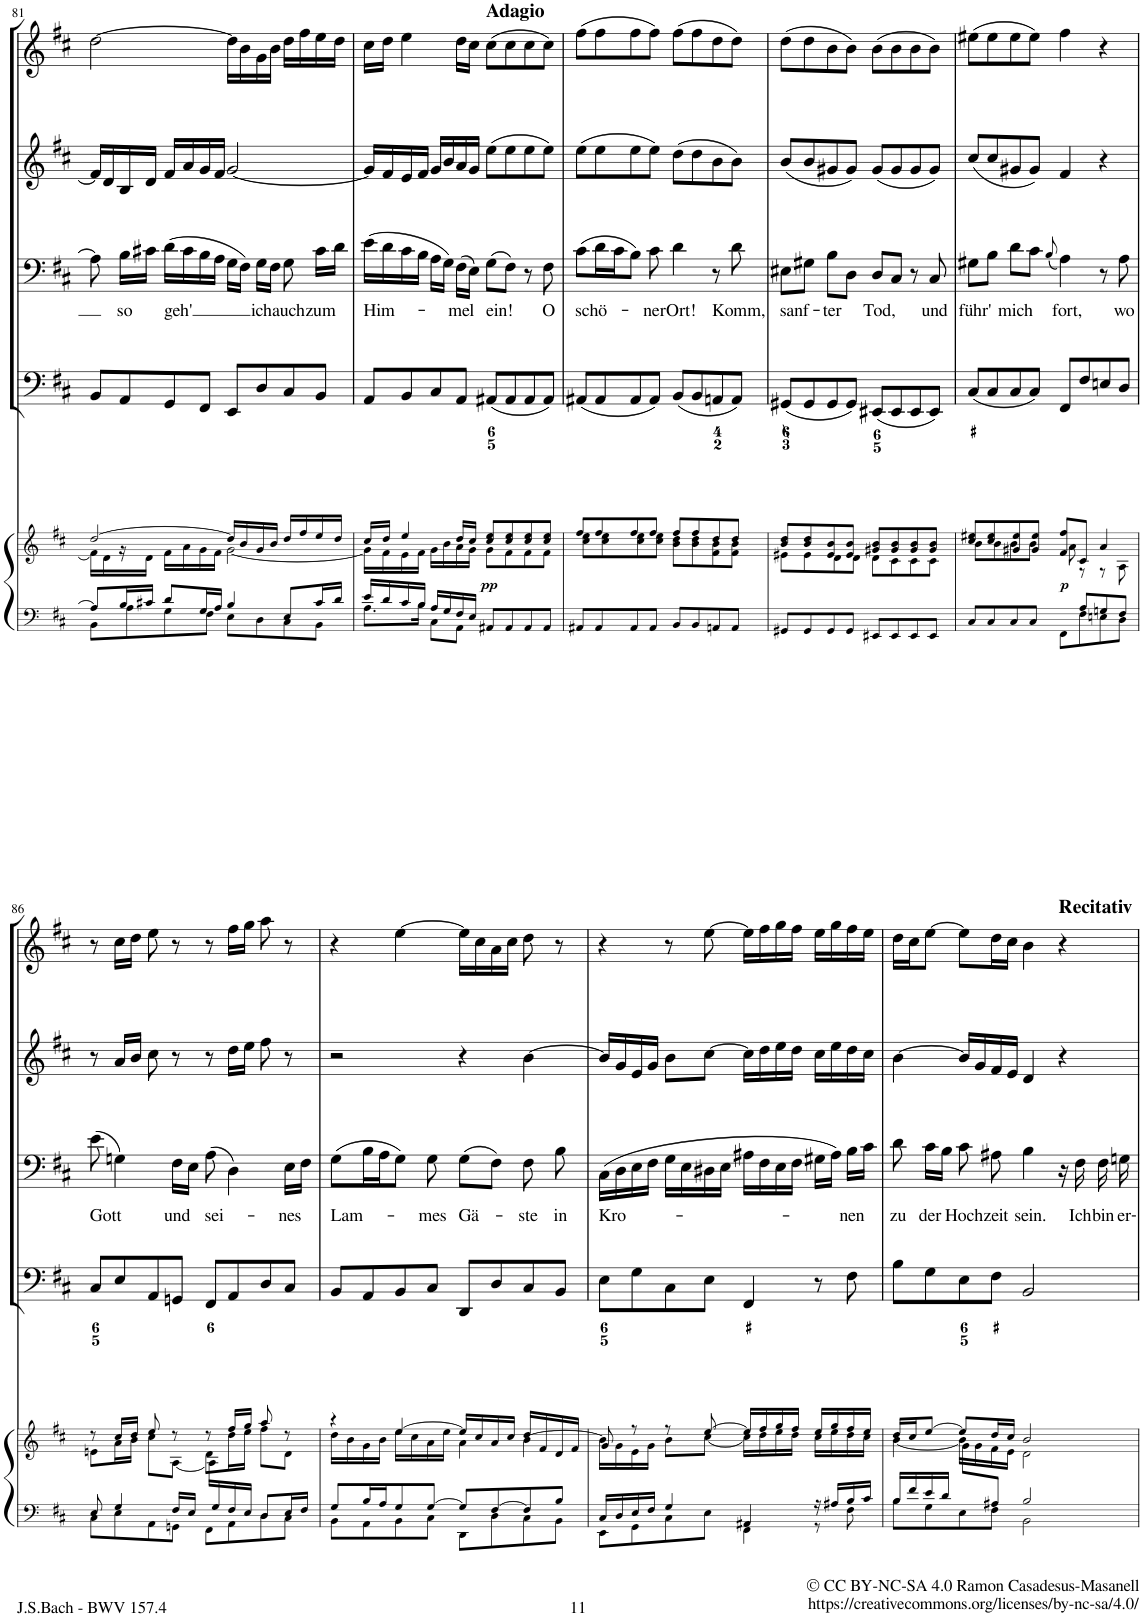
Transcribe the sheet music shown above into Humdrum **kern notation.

**kern	**kern	**dynam	**kern	**kern	**text	**kern	**kern
*part5	*part5	*part5	*part4	*part3	*part3	*part2	*part1
*staff6	*staff5	*staff5/6	*staff4	*staff3	*staff3	*staff2	*staff1
*I"Piano reduction	*	*	*I"Continuo	*I"Basso	*	*I"Violino	*I"Flauto Traverso
*I'Pno	*	*	*	*	*	*I'Vln	*I'Fl
!!LO:PB:g=z
*clefF4	*clefG2	*	*clefF4	*clefF4	*	*clefG2	*clefG2
*k[f#c#]	*k[f#c#]	*	*k[f#c#]	*k[f#c#]	*	*k[f#c#]	*k[f#c#]
*M4/4	*M4/4	*	*M4/4	*M4/4	*	*M4/4	*M4/4
*met(c)	*met(c)	*	*met(c)	*met(c)	*	*met(c)	*met(c)
=81	=81	=81	=81	=81	=81	=81	=81
*^	*^	*	*	*	*	*	*
8A/L]	8BB\L	[2dd/	16f#\LL]	.	8BB/L	8A\]	.	16f#/LL]	[2dd\
.	.	.	16d\	.	.	.	.	16d/	.
!	!	!	!	!	!	!	!LO:LY:b	!	!
16B/L	8A\	.	16r	.	8AA/	16B\LL	so	16B/	.
16c#X/JJ	.	.	16d\JJ	.	.	16c#X\JJ	.	16d/JJ	.
!	!	!	!	!	!	!	!LO:LY:b	!	!
8d/L	8G\	.	16f#\LL	.	8GG/	(16d\LL	geh'	16f#/LL	.
.	.	.	16a\	.	.	16c#\	.	16a/	.
16G/L	8F#\J	.	16g\	.	8FF#/J	16B\	.	16g/	.
16A/JJ	.	.	16f#\JJ	.	.	16A\JJ	.	16f#/JJ	.
4B/	8E\L	16dd/LL]	[2g\	.	8EE/L	16G\LL	.	[2g/	16dd\LL]
.	.	16b/	.	.	.	16F#\JJ)	.	.	16b\
!	!	!	!	!	!	!	!LO:LY:b	!	!
.	8D\	16g/	.	.	8D/	16G\LL	ich	.	16g\
.	.	16b/JJ	.	.	.	16F#\JJ	.	.	16b\JJ
!	!	!	!	!	!	!	!LO:LY:b	!	!
8E/L	8C#\	16dd/LL	.	.	8C#/	8G\	auch	.	16dd\LL
.	.	16ff#/	.	.	.	.	.	.	16ff#\
!	!	!	!	!	!	!	!LO:LY:b	!	!
16c#/L	8BB\J	16ee/	.	.	8BB/J	16c#\LL	zum	.	16ee\
16d/JJ	.	16dd/JJ	.	.	.	16d\JJ	.	.	16dd\JJ
=82	=82	=82	=82	=82	=82	=82	=82	=82	=82
!	!	!	!	!	!	!	!LO:LY:b	!	!
16e/LL	8.A\L	16cc#/LL	16g\LL]	.	8AA/L	(16e\LL	Him-	16g/LL]	16cc#\LL
16d/	.	16dd/JJ	16f#\	.	.	16d\	.	16f#/	16dd\JJ
16c#/	.	4ee/	16e\	.	8BB/	16c#\	.	16e/	4ee\
16B/JJ	16B\Jk	.	16f#\JJ	.	.	16B\JJ	.	16f#/JJ	.
16A/LL	8C#\L	.	16g\LL	.	8C#/	16A\LL	.	16g/LL	.
16G/	.	.	16b\	.	.	16G\JJ)	.	16b/	.
!	!	!	!	!	!	!	!LO:LY:b	!	!
16F#/	8AA\J	16dd/LL	16a\	.	8AA/J	(16F#\LL	-mel	16a/	16dd\LL
16E/JJ	.	16cc#/JJ	16g\JJ	.	.	16E\JJ)	.	16g/JJ	16cc#\JJ
!	!	!	!	!	!	!	!	!	!LO:TX:a:B:t=Adagio
!	!	!	!	!LO:DY:b	!	!	!LO:LY:b	!	!
8AA#X/L	2ryy	8cc#/ 8ee/L	8g\L	pp	(8AA#X/L	(8G\L	ein!	(8ee\L	(8cc#\L
8AA#/	.	8cc#/ 8ee/	8f#\	.	8AA#/	8F#\J)	.	8ee\	8cc#\
8AA#/	.	8cc#/ 8ee/	8f#\	.	8AA#/	8r	.	8ee\	8cc#\
!	!	!	!	!	!	!	!LO:LY:b	!	!
8AA#/J	.	8cc#/ 8ee/J	8f#\J	.	8AA#/J)	8F#\	O	8ee\J)	8cc#\J)
*v	*v	*	*	*	*	*	*	*	*
=83	=83	=83	=83	=83	=83	=83	=83	=83
!	!	!	!	!	!	!LO:LY:b	!	!
8AA#X/L	8ff#/L	8cc#\ 8ee\L	.	(8AA#X/L	(8c#\L	schö-	(8ee\L	(8ff#\L
8AA#/	8ff#/	8cc#\ 8ee\	.	8AA#/	16d\L	.	8ee\	8ff#\
.	.	.	.	.	16c#\J	.	.	.
8AA#/	8ff#/	8cc#\ 8ee\	.	8AA#/	8B\J)	.	8ee\	8ff#\
!	!	!	!	!	!	!LO:LY:b	!	!
8AA#/J	8ff#/J	8cc#\ 8ee\J	.	8AA#/J)	8c#\	-ner	8ee\J)	8ff#\J)
!	!	!	!	!	!	!LO:LY:b	!	!
8BB/L	8ff#/L	8b\ 8dd\L	.	(8BB/L	4d\	Ort!	(8dd\L	(8ff#\L
8BB/	8ff#/	8b\ 8dd\	.	8BB/	.	.	8dd\	8ff#\
8AAn/	8dd/	8f#\ 8b\	.	8AAn/	8r	.	8b\	8dd\
!	!	!	!	!	!	!LO:LY:b	!	!
8AA/J	8dd/J	8f#\ 8b\J	.	8AA/J)	8d\	Komm,	8b\J)	8dd\J)
=84	=84	=84	=84	=84	=84	=84	=84	=84
!	!	!	!	!	!	!LO:LY:b	!	!
8GG#X/L	8b/ 8dd/L	8e#X\L	.	(8GG#X/L	8E#X\L	sanf-	(8b/L	(8dd\L
8GG#/	8b/ 8dd/	8e#\	.	8GG#/	8G#X\J	.	8b/	8dd\
!	!	!	!	!	!	!LO:LY:b	!	!
8GG#/	8e#/ 8b/	8d\	.	8GG#/	8B\L	-ter	8g#X/	8b\
8GG#/J	8e#/ 8b/J	8d\J	.	8GG#/J)	8D\J	.	8g#/J)	8b\J)
!	!	!	!	!	!	!LO:LY:b	!	!
8EE#X/L	8g#X/ 8b/L	8d\L	.	(8EE#X/L	8D/L	Tod,	(8g#/L	(8b\L
8EE#/	8g#/ 8b/	8c#\	.	8EE#/	8C#/J	.	8g#/	8b\
8EE#/	8g#/ 8b/	8c#\	.	8EE#/	8r	.	8g#/	8b\
!	!	!	!	!	!	!LO:LY:b	!	!
8EE#/J	8g#/ 8b/J	8c#\J	.	8EE#/J)	8C#/	und	8g#/J)	8b\J)
=85	=85	=85	=85	=85	=85	=85	=85	=85
*^	*	*	*	*	*	*	*	*
!	!	!	!	!	!	!	!LO:LY:b	!	!
8C#/L	2ryy	8cc#/ 8ee#X/L	8b\L	.	(8C#/L	8G#X\L	führ'	(8cc#/L	(8ee#X\L
8C#/	.	8cc#/ 8ee#/	8b\	.	8C#/	8B\J	.	8cc#/	8ee#\
!	!	!	!	!	!	!	!LO:LY:b	!	!
8C#/	.	8g#X/ 8ee#/	8b\	.	8C#/	8d\L	mich	8g#X/	8ee#\
8C#/J	.	8g#/ 8ee#/J	8b\J	.	8C#/J)	8c#\J	.	8g#/J)	8ee#\J)
.	.	.	.	.	.	(8qB/	.	.	.
!	!	!	!	!LO:DY:b	!	!	!LO:LY:b	!	!
8ryy	8FF#\L	8f#/ 8ff#/L	8a\	p	8FF#/L	4A\)	fort,	4f#/	4ff#\
8A/L	8F#\	8c#/J	8r	.	8F#/	.	.	.	.
8Gn/	8En\	4a/	8r	.	8En/	8r	.	4r	4r
!	!	!	!	!	!	!	!LO:LY:b	!	!
8F#/J	8D\J	.	8A\	.	8D/J	8A\	wo	.	.
!!LO:LB:g=z
=86	=86	=86	=86	=86	=86	=86	=86	=86	=86
*	*	*	*^	*	*	*	*	*	*
!	!	!	!	!	!	!	!	!LO:LY:b	!	!
8E/	8C#\L	8r	8en\L	2ryy	.	8C#/L	(8e\	Gott	8r	8r
4G/	8E\	16cc#/LL	16a\L	.	.	8E/	4Gn\)	.	16a/LL	16cc#\LL
.	.	16dd/JJ	16b\JJ	.	.	.	.	.	16b/JJ	16dd\JJ
.	8AA\	8ee/	8cc#\L	.	.	8AA/	.	.	8cc#\	8ee\
!	!	!	!	!	!	!	!	!LO:LY:b	!	!
16F#/LL	8GGn\J	8r	[8A\J	.	.	8GGn/J	16F#\LL	und	8r	8r
16E/JJ	.	.	.	.	.	.	16E\JJ	.	.	.
!	!	!	!	!	!	!	!	!LO:LY:b	!	!
16ryy	8FF#\L	8r	8d\L	16A\LL]	.	8FF#/L	(8A\	sei-	8r	8r
16G/	.	.	.	4..ryy	.	.	.	.	.	.
16F#/	8AA\	16ff#/LL	16dd\L	.	.	8AA/	4D\)	.	16dd\LL	16ff#\LL
16E/JJ	.	16gg/JJ	16ee\JJ	.	.	.	.	.	16ee\JJ	16gg\JJ
8D/L	8D\	8aa/	8ff#\L	.	.	8D/	.	.	8ff#\	8aa\
!	!	!	!	!	!	!	!	!LO:LY:b	!	!
16E/L	8C#\J	8r	8d\J	.	.	8C#/J	16E\LL	-nes	8r	8r
16F#/JJ	.	.	.	.	.	.	16F#\JJ	.	.	.
*	*	*	*v	*v	*	*	*	*	*	*
=87	=87	=87	=87	=87	=87	=87	=87	=87	=87
!	!	!	!	!	!	!	!LO:LY:b	!	!
8G/L	8BB\L	4r	16dd\LL	.	8BB/L	(8G\L	Lam-	2r	4r
.	.	.	16b\	.	.	.	.	.	.
16B/L	8AA\	.	16g\	.	8AA/	16B\L	.	.	.
16A/J	.	.	16b\JJ	.	.	16A\J	.	.	.
8G/	8BB\	[4ee/	16ee\LL	.	8BB/	8G\J)	.	.	[4ee\
.	.	.	16cc#\	.	.	.	.	.	.
!	!	!	!	!	!	!	!LO:LY:b	!	!
[8G/J	8C#\J	.	16a\	.	8C#/J	8G\	-mes	.	.
.	.	.	16ee\JJ	.	.	.	.	.	.
!	!	!	!	!	!	!	!LO:LY:b	!	!
8G/L]	8DD\L	16ee/LL]	4a\	.	8DD/L	(8G\L	Gä-	4r	16ee\LL]
.	.	16cc#/	.	.	.	.	.	.	16cc#\
[8F#/	8D\	16a/	.	.	8D/	8F#\J)	.	.	16a\
.	.	16cc#/JJ	.	.	.	.	.	.	16cc#\JJ
!	!	!	!	!	!	!	!LO:LY:b	!	!
8F#/]	8C#\	16dd/LL	[>4b\	.	8C#/	8F#\	-ste	[4b\	8dd\
.	.	16f#/	.	.	.	.	.	.	.
!	!	!	!	!	!	!	!LO:LY:b	!	!
8B/J	8BB\J	16d/	.	.	8BB/J	8B\	in	.	8r
.	.	16f#/JJ	.	.	.	.	.	.	.
=88	=88	=88	=88	=88	=88	=88	=88	=88	=88
!	!	!	!	!	!	!	!LO:LY:b	!	!
16C#/LL	8EE\L	8g/	16b\LL]	.	8E\L	(16C#\LL	Kro-	16b/LL]	4r
16D/	.	.	16g\	.	.	16D\	.	16g/	.
16E/	8GG\	8r	16e\	.	8G\	16E\	.	16e/	.
16F#/JJ	.	.	16g\JJ	.	.	16F#\JJ	.	16g/JJ	.
4G/	8C#\	8r	8b\L	.	8C#\	16G\LL	.	8b\L	8r
.	.	.	.	.	.	16E\	.	.	.
.	8E\J	[8ee/	[8cc#\J	.	8E\J	16D#X\	.	[8cc#\J	[8ee\
.	.	.	.	.	.	16E\JJ	.	.	.
4AA#X/	4FF#\	16ee/LL]	16cc#\LL]	.	4FF#/	16A#X\LL	.	16cc#\LL]	16ee\LL]
.	.	16ff#/	16dd\	.	.	16F#\	.	16dd\	16ff#\
.	.	16gg/	16ee\	.	.	16E\	.	16ee\	16gg\
.	.	16ff#/JJ	16dd\JJ	.	.	16F#\JJ	.	16dd\JJ	16ff#\JJ
16r	8r	16ee/LL	16cc#\LL	.	8r	16G#X\LL	.	16cc#\LL	16ee\LL
16A#X/LL	.	16gg/	16ee\	.	.	16A#\JJ)	.	16ee\	16gg\
!	!	!	!	!	!	!	!LO:LY:b	!	!
16B/	8F#\	16ff#/	16dd\	.	8F#\	16B\LL	-nen	16dd\	16ff#\
16c#/JJ	.	16ee/JJ	16cc#\JJ	.	.	16c#\JJ	.	16cc#\JJ	16ee\JJ
=89	=89	=89	=89	=89	=89	=89	=89	=89	=89
*	*	*	*^	*	*	*	*	*	*
!	!	!	!	!	!	!	!	!LO:LY:b	!	!
16B/LL	8B\L	16dd/LL	[4b\	4ryy	.	8B\L	8d\	zu	[4b\	16dd\LL
16f#/	.	16cc#/J	.	.	.	.	.	.	.	16cc#\J
!	!	!	!	!	!	!	!	!LO:LY:b	!	!
16e/	8G\	[8ee/J	.	.	.	8G\	16c#\LL	der	.	[8ee\J
16d/JJ	.	.	.	.	.	.	16B\JJ	.	.	.
!	!	!	!	!	!	!	!	!LO:LY:b	!	!
8ryy	8E\	8ee/L]	16b\LL]	8g\L	.	8E\	8c#\	Hoch-	16b/LL]	8ee\L]
.	.	.	16g\	.	.	.	.	.	16g/	.
!	!	!	!	!	!	!	!	!LO:LY:b	!	!
8A#X/J	8F#\J	16dd/L	16f#\	2ryy	.	8F#\J	8A#X\	-zeit	16f#/	16dd\L
.	.	16cc#/JJ	16e\JJ	.	.	.	.	.	16e/JJ	16cc#\JJ
!	!	!	!	!	!	!	!	!LO:LY:b	!	!
2B/	2BB\	2b/	2d\	.	.	2BB/	4B\	sein.	4d/	4b\
!	!	!	!	!	!	!	!	!	!	!LO:TX:a:B:t=Recitativ
.	.	.	.	.	.	.	16r	.	4r	4r
!	!	!	!	!	!	!	!	!LO:LY:b	!	!
.	.	.	.	.	.	.	16F#\	Ich	.	.
!	!	!	!	!	!	!	!	!LO:LY:b	!	!
.	.	.	.	8ryy	.	.	16F#\	bin	.	.
!	!	!	!	!	!	!	!	!LO:LY:b	!	!
.	.	.	.	.	.	.	16Gn\	er-	.	.
*v	*v	*	*	*	*	*	*	*	*	*
*	*v	*v	*v	*	*	*	*	*	*
=	=	=	=	=	=	=	=
*-	*-	*-	*-	*-	*-	*-	*-
